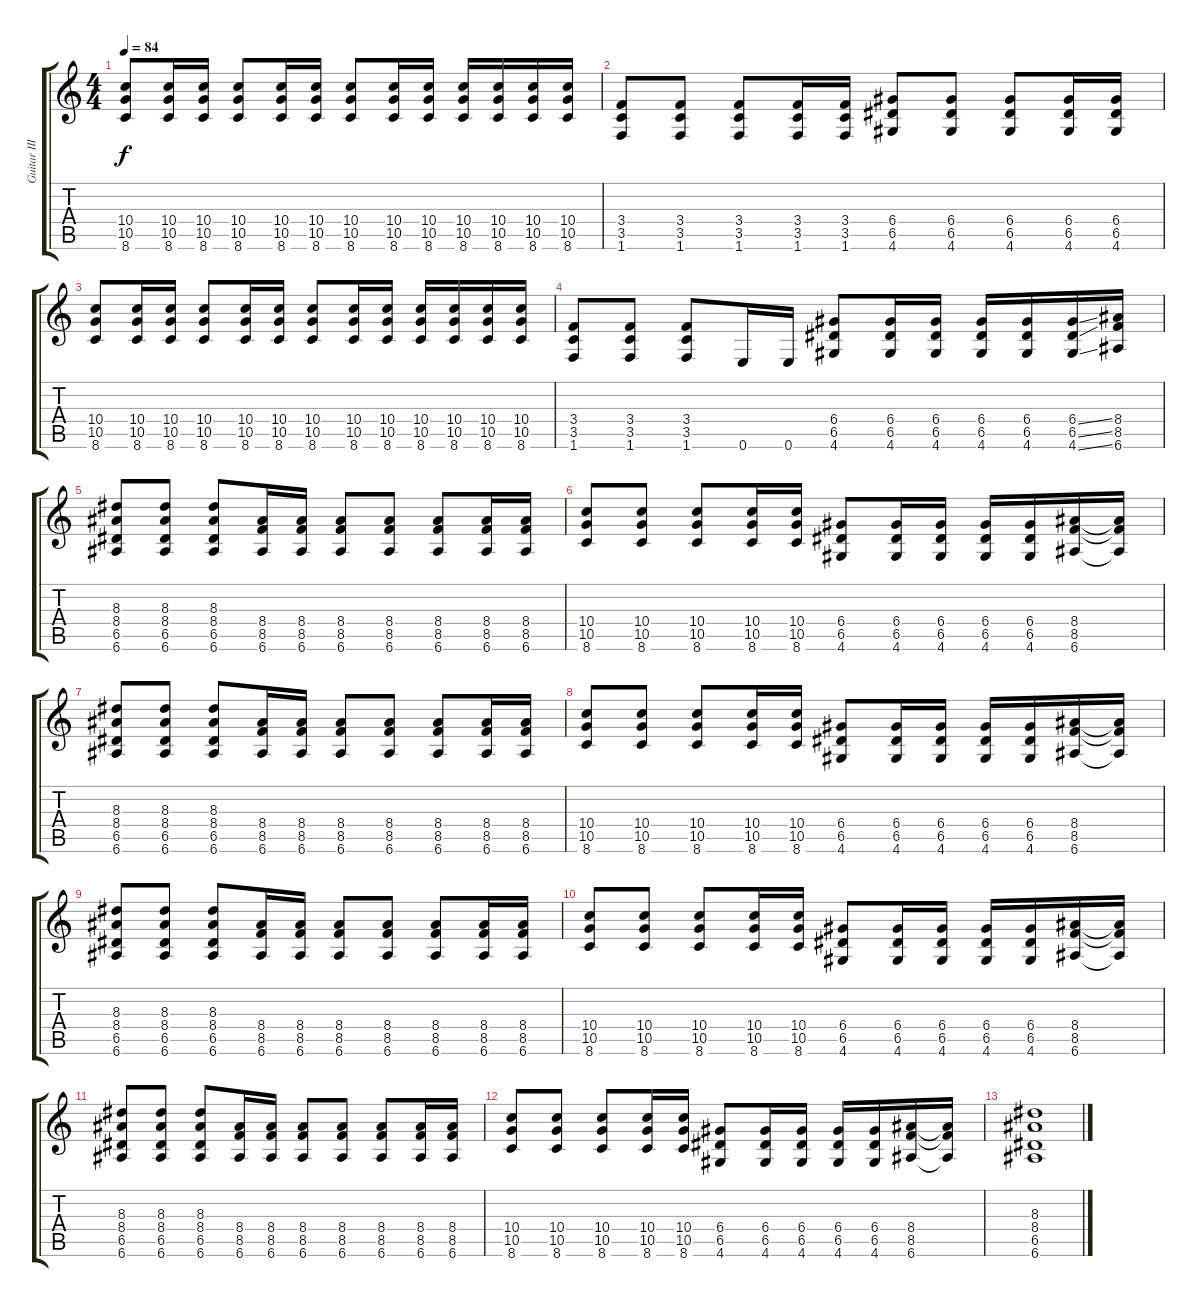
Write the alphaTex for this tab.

\track ("Guitar III" "Guitar III") {instrument distortionguitar}
\staff {score tabs}
\tuning (E4 B3 G3 D3 A2 E2) {hide}
\ts (4 4)
\tempo 84
\clef g2
\ks c
(10.4 10.5 8.6).8{dy f} (10.4 10.5 8.6).16 (10.4 10.5 8.6).16 (10.4 10.5 8.6).8 (10.4 10.5 8.6).16 (10.4 10.5 8.6).16 (10.4 10.5 8.6).8 (10.4 10.5 8.6).16 (10.4 10.5 8.6).16 (10.4 10.5 8.6).16 (10.4 10.5 8.6).16 (10.4 10.5 8.6).16 (10.4 10.5 8.6).16 |
(3.4 3.5 1.6).8 (3.4 3.5 1.6).8 (3.4 3.5 1.6).8 (3.4 3.5 1.6).16 (3.4 3.5 1.6).16 (6.4 6.5 4.6).8 (6.4 6.5 4.6).8 (6.4 6.5 4.6).8 (6.4 6.5 4.6).16 (6.4 6.5 4.6).16 |
(10.4 10.5 8.6).8 (10.4 10.5 8.6).16 (10.4 10.5 8.6).16 (10.4 10.5 8.6).8 (10.4 10.5 8.6).16 (10.4 10.5 8.6).16 (10.4 10.5 8.6).8 (10.4 10.5 8.6).16 (10.4 10.5 8.6).16 (10.4 10.5 8.6).16 (10.4 10.5 8.6).16 (10.4 10.5 8.6).16 (10.4 10.5 8.6).16 |
(3.4 3.5 1.6).8 (3.4 3.5 1.6).8 (3.4 3.5 1.6).8 0.6.16 0.6.16 (6.4 6.5 4.6).8 (6.4 6.5 4.6).16 (6.4 6.5 4.6).16 (6.4 6.5 4.6).16 (6.4 6.5 4.6).16 (6.4{ss} 6.5{ss} 4.6{ss}).16 (8.4 8.5 6.6).16 |
(8.3 8.4 6.5 6.6).8 (8.3 8.4 6.5 6.6).8 (8.3 8.4 6.5 6.6).8 (8.4 8.5 6.6).16 (8.4 8.5 6.6).16 (8.4 8.5 6.6).8 (8.4 8.5 6.6).8 (8.4 8.5 6.6).8 (8.4 8.5 6.6).16 (8.4 8.5 6.6).16 |
(10.4 10.5 8.6).8 (10.4 10.5 8.6).8 (10.4 10.5 8.6).8 (10.4 10.5 8.6).16 (10.4 10.5 8.6).16 (6.4 6.5 4.6).8 (6.4 6.5 4.6).16 (6.4 6.5 4.6).16 (6.4 6.5 4.6).16 (6.4 6.5 4.6).16 (8.4 8.5 6.6).16 (8.4{t} 8.5{t} 6.6{t}).16 |
(8.3 8.4 6.5 6.6).8 (8.3 8.4 6.5 6.6).8 (8.3 8.4 6.5 6.6).8 (8.4 8.5 6.6).16 (8.4 8.5 6.6).16 (8.4 8.5 6.6).8 (8.4 8.5 6.6).8 (8.4 8.5 6.6).8 (8.4 8.5 6.6).16 (8.4 8.5 6.6).16 |
(10.4 10.5 8.6).8 (10.4 10.5 8.6).8 (10.4 10.5 8.6).8 (10.4 10.5 8.6).16 (10.4 10.5 8.6).16 (6.4 6.5 4.6).8 (6.4 6.5 4.6).16 (6.4 6.5 4.6).16 (6.4 6.5 4.6).16 (6.4 6.5 4.6).16 (8.4 8.5 6.6).16 (8.4{t} 8.5{t} 6.6{t}).16 |
(8.3 8.4 6.5 6.6).8 (8.3 8.4 6.5 6.6).8 (8.3 8.4 6.5 6.6).8 (8.4 8.5 6.6).16 (8.4 8.5 6.6).16 (8.4 8.5 6.6).8 (8.4 8.5 6.6).8 (8.4 8.5 6.6).8 (8.4 8.5 6.6).16 (8.4 8.5 6.6).16 |
(10.4 10.5 8.6).8 (10.4 10.5 8.6).8 (10.4 10.5 8.6).8 (10.4 10.5 8.6).16 (10.4 10.5 8.6).16 (6.4 6.5 4.6).8 (6.4 6.5 4.6).16 (6.4 6.5 4.6).16 (6.4 6.5 4.6).16 (6.4 6.5 4.6).16 (8.4 8.5 6.6).16 (8.4{t} 8.5{t} 6.6{t}).16 |
(8.3 8.4 6.5 6.6).8 (8.3 8.4 6.5 6.6).8 (8.3 8.4 6.5 6.6).8 (8.4 8.5 6.6).16 (8.4 8.5 6.6).16 (8.4 8.5 6.6).8 (8.4 8.5 6.6).8 (8.4 8.5 6.6).8 (8.4 8.5 6.6).16 (8.4 8.5 6.6).16 |
(10.4 10.5 8.6).8 (10.4 10.5 8.6).8 (10.4 10.5 8.6).8 (10.4 10.5 8.6).16 (10.4 10.5 8.6).16 (6.4 6.5 4.6).8 (6.4 6.5 4.6).16 (6.4 6.5 4.6).16 (6.4 6.5 4.6).16 (6.4 6.5 4.6).16 (8.4 8.5 6.6).16 (8.4{t} 8.5{t} 6.6{t}).16 |
(8.3 8.4 6.5 6.6).1{volume 0}
